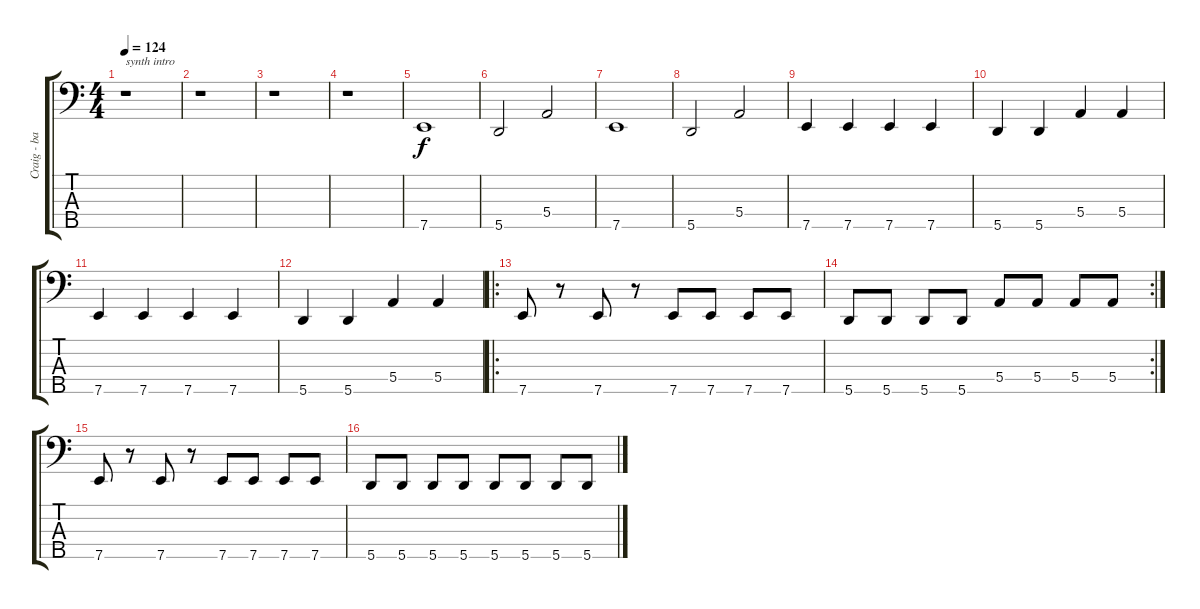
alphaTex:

\track ("Craig - bass" "Craig - ba") {instrument electricbasspick}
\staff {score tabs}
\tuning (Gb2 D2 A1 E1 A0) {hide}
\ts (4 4)
\tempo 124
\clef f4
\ks c
r.1{txt "synth intro" dy f instrument electricbasspick} |
r.1 |
r.1 |
r.1 |
7.5.1 |
5.5.2 5.4.2 |
7.5.1 |
5.5.2 5.4.2 |
7.5.4 7.5.4 7.5.4 7.5.4 |
5.5.4 5.5.4 5.4.4 5.4.4 |
7.5.4 7.5.4 7.5.4 7.5.4 |
5.5.4 5.5.4 5.4.4 5.4.4 |
\ro
7.5.8 r.8 7.5.8 r.8 7.5.8 7.5.8 7.5.8 7.5.8 |
\rc 2
5.5.8 5.5.8 5.5.8 5.5.8 5.4.8 5.4.8 5.4.8 5.4.8 |
7.5.8 r.8 7.5.8 r.8 7.5.8 7.5.8 7.5.8 7.5.8 |
5.5.8 5.5.8 5.5.8 5.5.8 5.5.8 5.5.8 5.5.8 5.5.8
